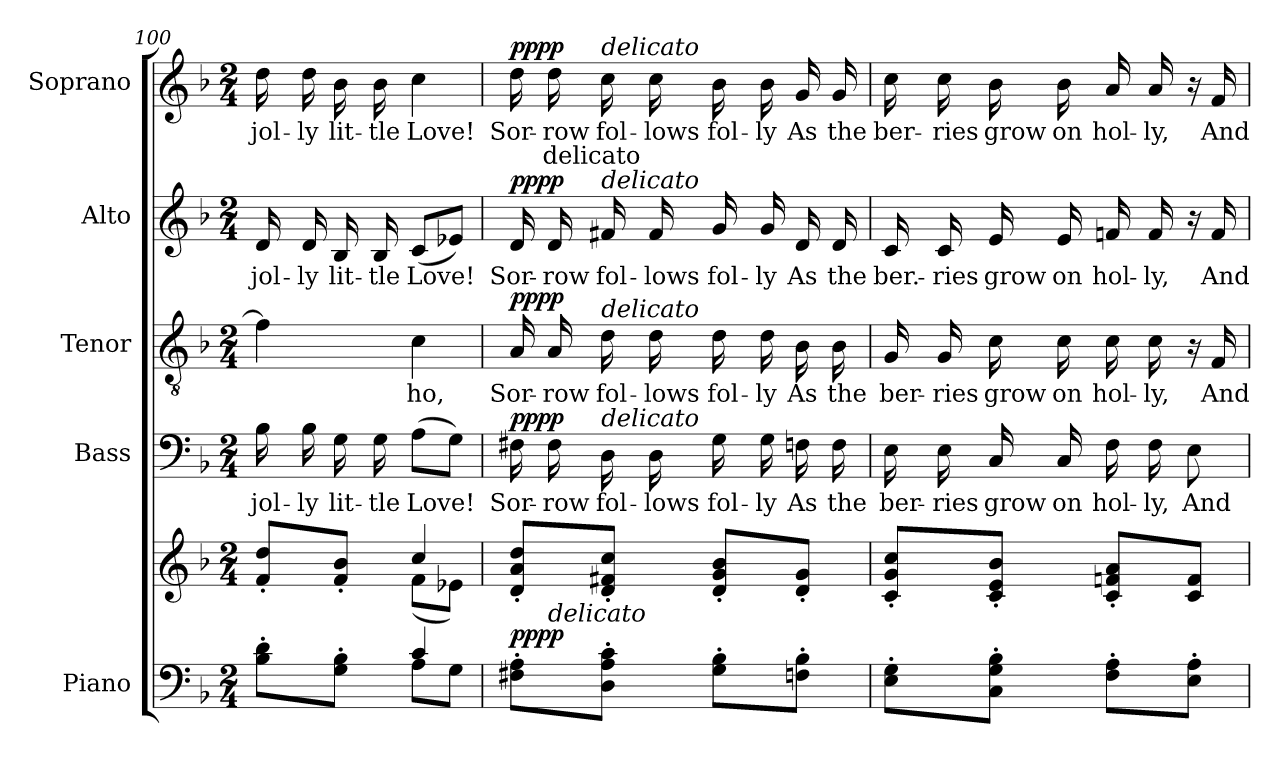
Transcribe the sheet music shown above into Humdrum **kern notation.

**kern	**kern	**dynam	**kern	**text	**dynam	**kern	**text	**dynam	**kern	**text	**dynam	**kern	**text	**text	**dynam
*part5	*part5	*part5	*part4	*part4	*part4	*part3	*part3	*part3	*part2	*part2	*part2	*part1	*part1	*part1	*part1
*staff6	*staff5	*staff5/6	*staff4	*staff4	*staff4	*staff3	*staff3	*staff3	*staff2	*staff2	*staff2	*staff1	*staff1	*staff1	*staff1
*I"Piano	*	*	*I"Bass	*	*	*I"Tenor	*	*	*I"Alto	*	*	*I"Soprano	*	*	*
*I'Pno.	*	*	*I'B.	*	*	*I'T.	*	*	*I'A.	*	*	*I'S.	*	*	*
*clefF4	*clefG2	*	*clefF4	*	*	*clefGv2	*	*	*clefG2	*	*	*clefG2	*	*	*
*	*	*	*	*	*	*ITrd7c12	*	*	*	*	*	*	*	*	*
*k[b-]	*k[b-]	*	*k[b-]	*	*	*k[b-]	*	*	*k[b-]	*	*	*k[b-]	*	*	*
*F:	*F:	*	*F:	*	*	*F:	*	*	*F:	*	*	*F:	*	*	*
*M2/4	*M2/4	*	*M2/4	*	*	*M2/4	*	*	*M2/4	*	*	*M2/4	*	*	*
=100	=100	=100	=100	=100	=100	=100	=100	=100	=100	=100	=100	=100	=100	=100	=100
*^	*^	*	*	*	*	*	*	*	*	*	*	*	*	*	*
!	!	!	!	!	!	!LO:LY:b:color=#000000	!	!	!	!	!	!	!	!	!	!	!
!	!	!	!	!	!	!	!	!	!	!	!	!LO:LY:b:color=#000000	!	!	!	!	!
!	!	!	!	!	!	!	!	!	!	!	!	!	!	!	!LO:LY:b:color=#000000	!	!
4ryy	8B-i\' 8di'L	8fi/' 8ddi'L	4ryy	.	16B-i\	jol-	.	4Fi\]	.	.	16di/	jol-	.	16ddi\	jol-	.	.
!	!	!	!	!	!	!LO:LY:b:color=#000000	!	!	!	!	!	!	!	!	!	!	!
!	!	!	!	!	!	!	!	!	!	!	!	!LO:LY:b:color=#000000	!	!	!	!	!
!	!	!	!	!	!	!	!	!	!	!	!	!	!	!	!LO:LY:b:color=#000000	!	!
.	.	.	.	.	16B-i\	-ly	.	.	.	.	16di/	-ly	.	16ddi\	-ly	.	.
!	!	!	!	!	!	!LO:LY:b:color=#000000	!	!	!	!	!	!	!	!	!	!	!
!	!	!	!	!	!	!	!	!	!	!	!	!LO:LY:b:color=#000000	!	!	!	!	!
!	!	!	!	!	!	!	!	!	!	!	!	!	!	!	!LO:LY:b:color=#000000	!	!
.	8Gi\' 8B-i'J	8fi/' 8b-i'J	.	.	16Gi\	lit-	.	.	.	.	16B-i/	lit-	.	16b-i\	lit-	.	.
!	!	!	!	!	!	!LO:LY:b:color=#000000	!	!	!	!	!	!	!	!	!	!	!
!	!	!	!	!	!	!	!	!	!	!	!	!LO:LY:b:color=#000000	!	!	!	!	!
!	!	!	!	!	!	!	!	!	!	!	!	!	!	!	!LO:LY:b:color=#000000	!	!
.	.	.	.	.	16Gi\	-tle	.	.	.	.	16B-i/	-tle	.	16b-i\	-tle	.	.
!	!	!	!	!	!	!LO:LY:b:color=#000000	!	!	!	!	!	!	!	!	!	!	!
!	!	!	!	!	!	!	!	!	!LO:LY:b:color=#000000	!	!	!	!	!	!	!	!
!	!	!	!	!	!	!	!	!	!	!	!	!LO:LY:b:color=#000000	!	!	!	!	!
!	!	!	!	!	!	!	!	!	!	!	!	!	!	!	!LO:LY:b:color=#000000	!	!
4ci/	8Ai\L	4cci/	(8fi\L	.	(8Ai\L	Love!	.	4Ci\	ho,	.	(8ci/L	Love!	.	4cci\	Love!	.	.
.	8Gi\J	.	8e-Xi\J)	.	8Gi\J)	.	.	.	.	.	8e-Xi/J)	.	.	.	.	.	.
*v	*v	*	*	*	*	*	*	*	*	*	*	*	*	*	*	*	*
!!LO:LB:g=z
=101	=101	=101	=101	=101	=101	=101	=101	=101	=101	=101	=101	=101	=101	=101	=101	=101
*^	*	*	*	*	*	*	*	*	*	*	*	*	*	*	*	*
!	!	!	!	!	!	!LO:LY:b:color=#000000	!	!	!	!	!	!	!	!	!	!	!
*v	*v	*	*	*	*	*	*	*	*	*	*	*	*	*	*	*	*
*^	*	*	*	*	*	*	*	*	*	*	*	*	*	*	*	*
!	!	!	!	!	!	!	!	!	!LO:LY:b:color=#000000	!	!	!	!	!	!	!	!
*v	*v	*	*	*	*	*	*	*	*	*	*	*	*	*	*	*	*
*^	*	*	*	*	*	*	*	*	*	*	*	*	*	*	*	*
!	!	!	!	!	!	!	!	!	!	!	!	!LO:LY:b:color=#000000	!	!	!	!	!
*v	*v	*	*	*	*	*	*	*	*	*	*	*	*	*	*	*	*
*^	*	*	*	*	*	*	*	*	*	*	*	*	*	*	*	*
!	!	!	!	!	!	!	!	!	!	!	!	!	!	!	!LO:LY:b:color=#000000	!	!
*v	*v	*	*	*	*	*	*	*	*	*	*	*	*	*	*	*	*
8F#Xi\' 8Ai'L	8di/' 8ai' 8ddi'L	16ryy	pppp	16F#Xi\	Sor-	pppp	16AAi/	Sor-	pppp	16di/	Sor-	pppp	16ddi\	Sor-	.	pppp
!	!	!	!	!	!LO:LY:b:color=#000000	!	!	!	!	!	!	!	!	!	!	!
!	!	!	!	!	!	!	!	!LO:LY:b:color=#000000	!	!	!	!	!	!	!	!
!	!	!	!	!	!	!	!	!	!	!	!LO:LY:b:color=#000000	!	!	!	!	!
!	!	!LO:TX:b:i:t=delicato	!	!	!	!	!	!	!	!	!	!	!	!	!	!
!	!	!	!	!	!	!	!	!	!	!	!	!	!	!LO:LY:b:color=#000000	!LO:LY:b:color=#000000	!
.	.	4..ryy	.	16F#i\	-row	.	16AAi/	-row	.	16di/	-row	.	16ddi\	-row	delicato	.
!	!	!	!	!	!LO:LY:b:color=#000000	!	!	!	!	!	!	!	!	!	!	!
!	!	!	!	!	!	!	!	!LO:LY:b:color=#000000	!	!	!	!	!	!	!	!
!	!	!	!	!	!	!	!	!	!	!	!LO:LY:b:color=#000000	!	!	!	!	!
!	!	!	!	!	!	!	!	!	!	!	!	!	!LO:TX:a:i:t=delicato	!	!	!
!	!	!	!	!	!	!	!	!	!	!LO:TX:a:i:t=delicato	!	!	!	!	!	!
!	!	!	!	!	!	!	!LO:TX:a:i:t=delicato	!	!	!	!	!	!	!	!	!
!	!	!	!	!LO:TX:a:i:t=delicato	!	!	!	!	!	!	!	!	!	!	!	!
!	!	!	!	!	!	!	!	!	!	!	!	!	!	!LO:LY:b:color=#000000	!	!
8Di\' 8Ai' 8ci'J	8di/' 8f#Xi' 8cci'J	.	.	16Di\	fol-	.	16Di\	fol-	.	16f#Xi/	fol-	.	16cci\	fol-	.	.
!	!	!	!	!	!LO:LY:b:color=#000000	!	!	!	!	!	!	!	!	!	!	!
!	!	!	!	!	!	!	!	!LO:LY:b:color=#000000	!	!	!	!	!	!	!	!
!	!	!	!	!	!	!	!	!	!	!	!LO:LY:b:color=#000000	!	!	!	!	!
!	!	!	!	!	!	!	!	!	!	!	!	!	!	!LO:LY:b:color=#000000	!	!
.	.	.	.	16Di\	-lows	.	16Di\	-lows	.	16f#i/	-lows	.	16cci\	-lows	.	.
!	!	!	!	!	!LO:LY:b:color=#000000	!	!	!	!	!	!	!	!	!	!	!
!	!	!	!	!	!	!	!	!LO:LY:b:color=#000000	!	!	!	!	!	!	!	!
!	!	!	!	!	!	!	!	!	!	!	!LO:LY:b:color=#000000	!	!	!	!	!
!	!	!	!	!	!	!	!	!	!	!	!	!	!	!LO:LY:b:color=#000000	!	!
8Gi\' 8B-i'L	8di/' 8gi' 8b-i'L	.	.	16Gi\	fol-	.	16Di\	fol-	.	16gi/	fol-	.	16b-i\	fol-	.	.
!	!	!	!	!	!LO:LY:b:color=#000000	!	!	!	!	!	!	!	!	!	!	!
!	!	!	!	!	!	!	!	!LO:LY:b:color=#000000	!	!	!	!	!	!	!	!
!	!	!	!	!	!	!	!	!	!	!	!LO:LY:b:color=#000000	!	!	!	!	!
!	!	!	!	!	!	!	!	!	!	!	!	!	!	!LO:LY:b:color=#000000	!	!
.	.	.	.	16Gi\	-ly	.	16Di\	-ly	.	16gi/	-ly	.	16b-i\	-ly	.	.
!	!	!	!	!	!LO:LY:b:color=#000000	!	!	!	!	!	!	!	!	!	!	!
!	!	!	!	!	!	!	!	!LO:LY:b:color=#000000	!	!	!	!	!	!	!	!
!	!	!	!	!	!	!	!	!	!	!	!LO:LY:b:color=#000000	!	!	!	!	!
!	!	!	!	!	!	!	!	!	!	!	!	!	!	!LO:LY:b:color=#000000	!	!
8Fni\' 8B-i'J	8di/' 8gi'J	.	.	16Fni\	As	.	16BB-i\	As	.	16di/	As	.	16gi/	As	.	.
!	!	!	!	!	!LO:LY:b:color=#000000	!	!	!	!	!	!	!	!	!	!	!
!	!	!	!	!	!	!	!	!LO:LY:b:color=#000000	!	!	!	!	!	!	!	!
!	!	!	!	!	!	!	!	!	!	!	!LO:LY:b:color=#000000	!	!	!	!	!
!	!	!	!	!	!	!	!	!	!	!	!	!	!	!LO:LY:b:color=#000000	!	!
.	.	.	.	16Fi\	the	.	16BB-i\	the	.	16di/	the	.	16gi/	the	.	.
*	*v	*v	*	*	*	*	*	*	*	*	*	*	*	*	*	*
=102	=102	=102	=102	=102	=102	=102	=102	=102	=102	=102	=102	=102	=102	=102	=102
*	*^	*	*	*	*	*	*	*	*	*	*	*	*	*	*
!	!	!	!	!	!LO:LY:b:color=#000000	!	!	!	!	!	!	!	!	!	!	!
*	*v	*v	*	*	*	*	*	*	*	*	*	*	*	*	*	*
*	*^	*	*	*	*	*	*	*	*	*	*	*	*	*	*
!	!	!	!	!	!	!	!	!LO:LY:b:color=#000000	!	!	!	!	!	!	!	!
*	*v	*v	*	*	*	*	*	*	*	*	*	*	*	*	*	*
*	*^	*	*	*	*	*	*	*	*	*	*	*	*	*	*
!	!	!	!	!	!	!	!	!	!	!	!LO:LY:b:color=#000000	!	!	!	!	!
*	*v	*v	*	*	*	*	*	*	*	*	*	*	*	*	*	*
*	*^	*	*	*	*	*	*	*	*	*	*	*	*	*	*
!	!	!	!	!	!	!	!	!	!	!	!	!	!	!LO:LY:b:color=#000000	!	!
*	*v	*v	*	*	*	*	*	*	*	*	*	*	*	*	*	*
8Ei\' 8Gi'L	8ci/' 8gi' 8cci'L	.	16Ei\	ber-	.	16GGi/	ber-	.	16ci/	ber.-	.	16cci\	ber-	.	.
!	!	!	!	!LO:LY:b:color=#000000	!	!	!	!	!	!	!	!	!	!	!
!	!	!	!	!	!	!	!LO:LY:b:color=#000000	!	!	!	!	!	!	!	!
!	!	!	!	!	!	!	!	!	!	!LO:LY:b:color=#000000	!	!	!	!	!
!	!	!	!	!	!	!	!	!	!	!	!	!	!LO:LY:b:color=#000000	!	!
.	.	.	16Ei\	-ries	.	16GGi/	-ries	.	16ci/	-ries	.	16cci\	-ries	.	.
!	!	!	!	!LO:LY:b:color=#000000	!	!	!	!	!	!	!	!	!	!	!
!	!	!	!	!	!	!	!LO:LY:b:color=#000000	!	!	!	!	!	!	!	!
!	!	!	!	!	!	!	!	!	!	!LO:LY:b:color=#000000	!	!	!	!	!
!	!	!	!	!	!	!	!	!	!	!	!	!	!LO:LY:b:color=#000000	!	!
8Ci\' 8Gi' 8B-i'J	8ci/' 8ei' 8b-i'J	.	16Ci/	grow	.	16Ci\	grow	.	16ei/	grow	.	16b-i\	grow	.	.
!	!	!	!	!LO:LY:b:color=#000000	!	!	!	!	!	!	!	!	!	!	!
!	!	!	!	!	!	!	!LO:LY:b:color=#000000	!	!	!	!	!	!	!	!
!	!	!	!	!	!	!	!	!	!	!LO:LY:b:color=#000000	!	!	!	!	!
!	!	!	!	!	!	!	!	!	!	!	!	!	!LO:LY:b:color=#000000	!	!
.	.	.	16Ci/	on	.	16Ci\	on	.	16ei/	on	.	16b-i\	on	.	.
!	!	!	!	!LO:LY:b:color=#000000	!	!	!	!	!	!	!	!	!	!	!
!	!	!	!	!	!	!	!LO:LY:b:color=#000000	!	!	!	!	!	!	!	!
!	!	!	!	!	!	!	!	!	!	!LO:LY:b:color=#000000	!	!	!	!	!
!	!	!	!	!	!	!	!	!	!	!	!	!	!LO:LY:b:color=#000000	!	!
8Fi\' 8Ai'L	8ci/' 8fni' 8ai'L	.	16Fi\	hol-	.	16Ci\	hol-	.	16fni/	hol-	.	16ai/	hol-	.	.
!	!	!	!	!LO:LY:b:color=#000000	!	!	!	!	!	!	!	!	!	!	!
!	!	!	!	!	!	!	!LO:LY:b:color=#000000	!	!	!	!	!	!	!	!
!	!	!	!	!	!	!	!	!	!	!LO:LY:b:color=#000000	!	!	!	!	!
!	!	!	!	!	!	!	!	!	!	!	!	!	!LO:LY:b:color=#000000	!	!
.	.	.	16Fi\	-ly,	.	16Ci\	-ly,	.	16fi/	-ly,	.	16ai/	-ly,	.	.
!	!	!	!	!LO:LY:b:color=#000000	!	!	!	!	!	!	!	!	!	!	!
8Ei\' 8Ai'J	8ci/ 8fiJ	.	8Ei\	And	.	16r	.	.	16r	.	.	16r	.	.	.
!	!	!	!	!	!	!	!LO:LY:b:color=#000000	!	!	!	!	!	!	!	!
!	!	!	!	!	!	!	!	!	!	!LO:LY:b:color=#000000	!	!	!	!	!
!	!	!	!	!	!	!	!	!	!	!	!	!	!LO:LY:b:color=#000000	!	!
.	.	.	.	.	.	16FFi/	And	.	16fi/	And	.	16fi/	And	.	.
=	=	=	=	=	=	=	=	=	=	=	=	=	=	=	=
*-	*-	*-	*-	*-	*-	*-	*-	*-	*-	*-	*-	*-	*-	*-	*-
